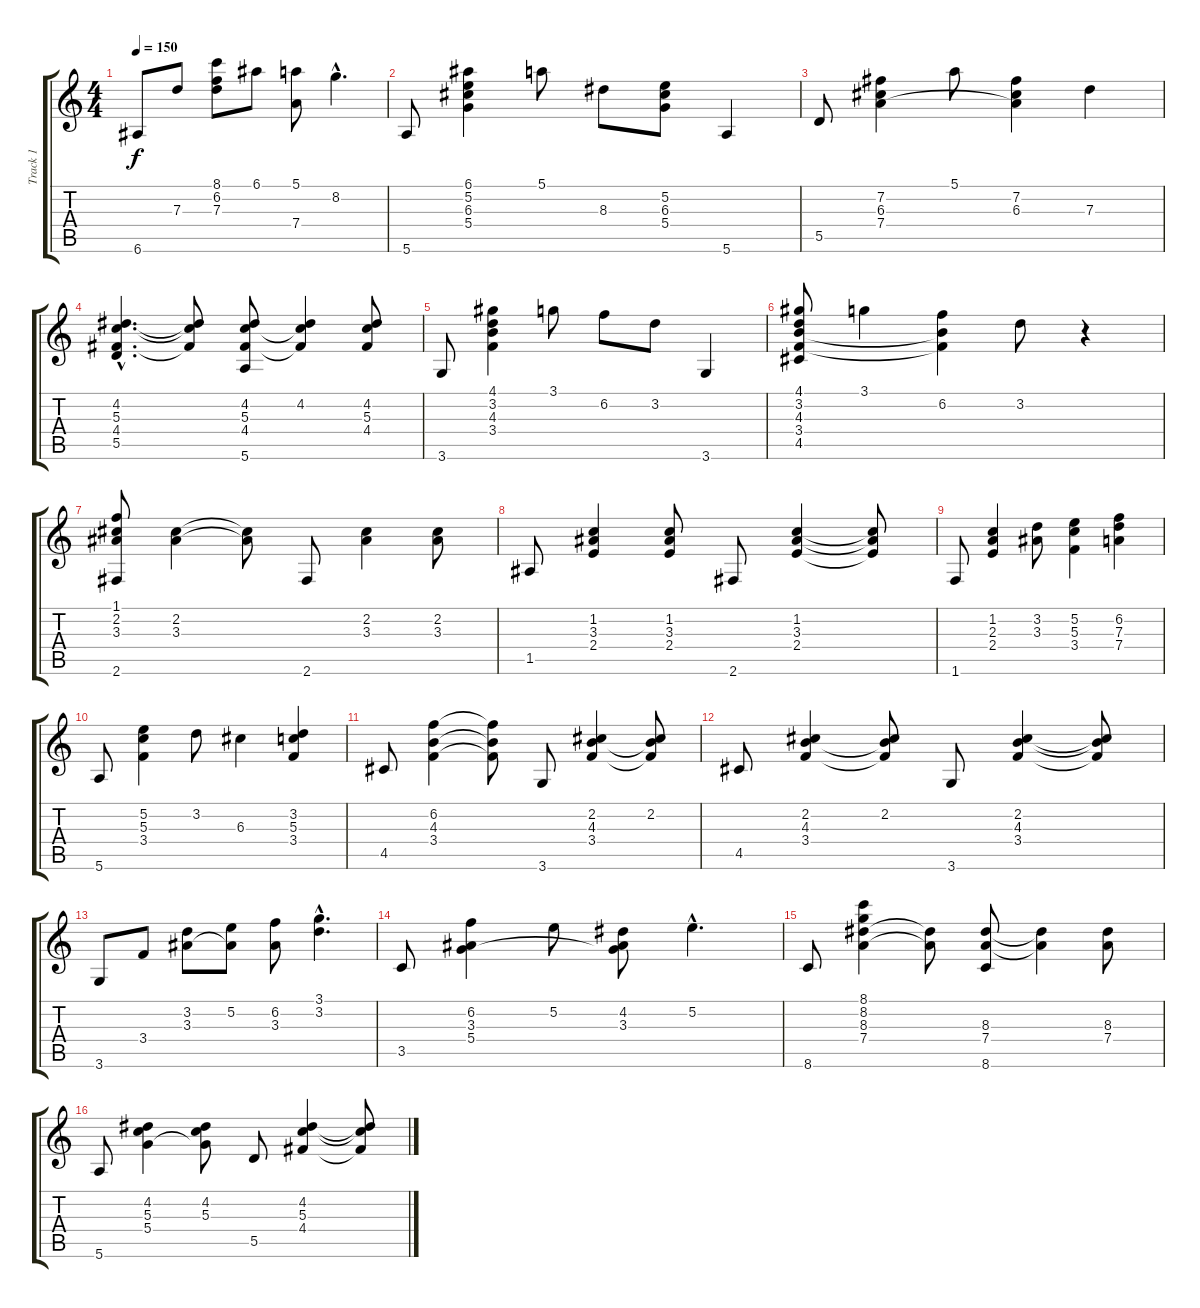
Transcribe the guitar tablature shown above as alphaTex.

\track ("Track 1" "Track 1") {instrument acousticguitarnylon}
\staff {score tabs}
\tuning (E4 B3 G3 D3 A2 E2) {hide}
\ts (4 4)
\tempo 150
\clef g2
\ks c
6.6.8{dy f} 7.3.8 (8.1 6.2 7.3).8 6.1.8 (5.1 7.4).8 8.2{hac}.4{d} |
5.6.8 (6.1 5.2 6.3 5.4).4 5.1.8 8.3.8 (5.2 6.3 5.4).8 5.6.4 |
5.5.8 (7.2 6.3 7.4).4 5.1.8 (7.2 6.3 7.4{t}).4 7.3.4 |
(4.2{hac} 5.3{hac} 4.4{hac} 5.5{hac}).4{d} (4.2{t} 5.3{t} 4.4{t}).8 (4.2 5.3 4.4 5.6).8 (4.2 5.3{t} 4.4{t}).4 (4.2 5.3 4.4).8 |
3.6.8 (4.1 3.2 4.3 3.4).4 3.1.8 6.2.8 3.2.8 3.6.4 |
(4.1 3.2 4.3 3.4 4.5).8 3.1.4 (6.2 4.3{t} 3.4{t}).4 3.2.8 r.4 |
(1.1 2.2 3.3 2.6).8 (2.2 3.3).4 (2.2{t} 3.3{t}).8 2.6.8 (2.2 3.3).4 (2.2 3.3).8 |
1.5.8 (1.2 3.3 2.4).4 (1.2 3.3 2.4).8 2.6.8 (1.2 3.3 2.4).4 (1.2{t} 3.3{t} 2.4{t}).8 |
1.6.8 (1.2 2.3 2.4).4 (3.2 3.3).8 (5.2 5.3 3.4).4 (6.2 7.3 7.4).4 |
5.6.8 (5.2 5.3 3.4).4 3.2.8 6.3.4 (3.2 5.3 3.4).4 |
4.5.8 (6.2 4.3 3.4).4 (6.2{t} 4.3{t} 3.4{t}).8 3.6.8 (2.2 4.3 3.4).4 (2.2 4.3{t} 3.4{t}).8 |
4.5.8 (2.2 4.3 3.4).4 (2.2 4.3{t} 3.4{t}).8 3.6.8 (2.2 4.3 3.4).4 (2.2{t} 4.3{t} 3.4{t}).8 |
3.6.8 3.4.8 (3.2 3.3).8 (5.2 3.3{t}).8 (6.2 3.3).8 (3.1{hac} 3.2{hac}).4{d} |
3.5.8 (6.2 3.3 5.4).4 5.2.8 (4.2 3.3 5.4{t}).8 5.2{hac}.4{d} |
8.6.8 (8.1 8.2 8.3 7.4).4 (8.3{t} 7.4{t}).8 (8.3 7.4 8.6).8 (8.3{t} 7.4{t}).4 (8.3 7.4).8 |
5.6.8 (4.2 5.3 5.4).4 (4.2 5.3 5.4{t}).8 5.5.8 (4.2 5.3 4.4).4 (4.2{t} 5.3{t} 4.4{t}).8
